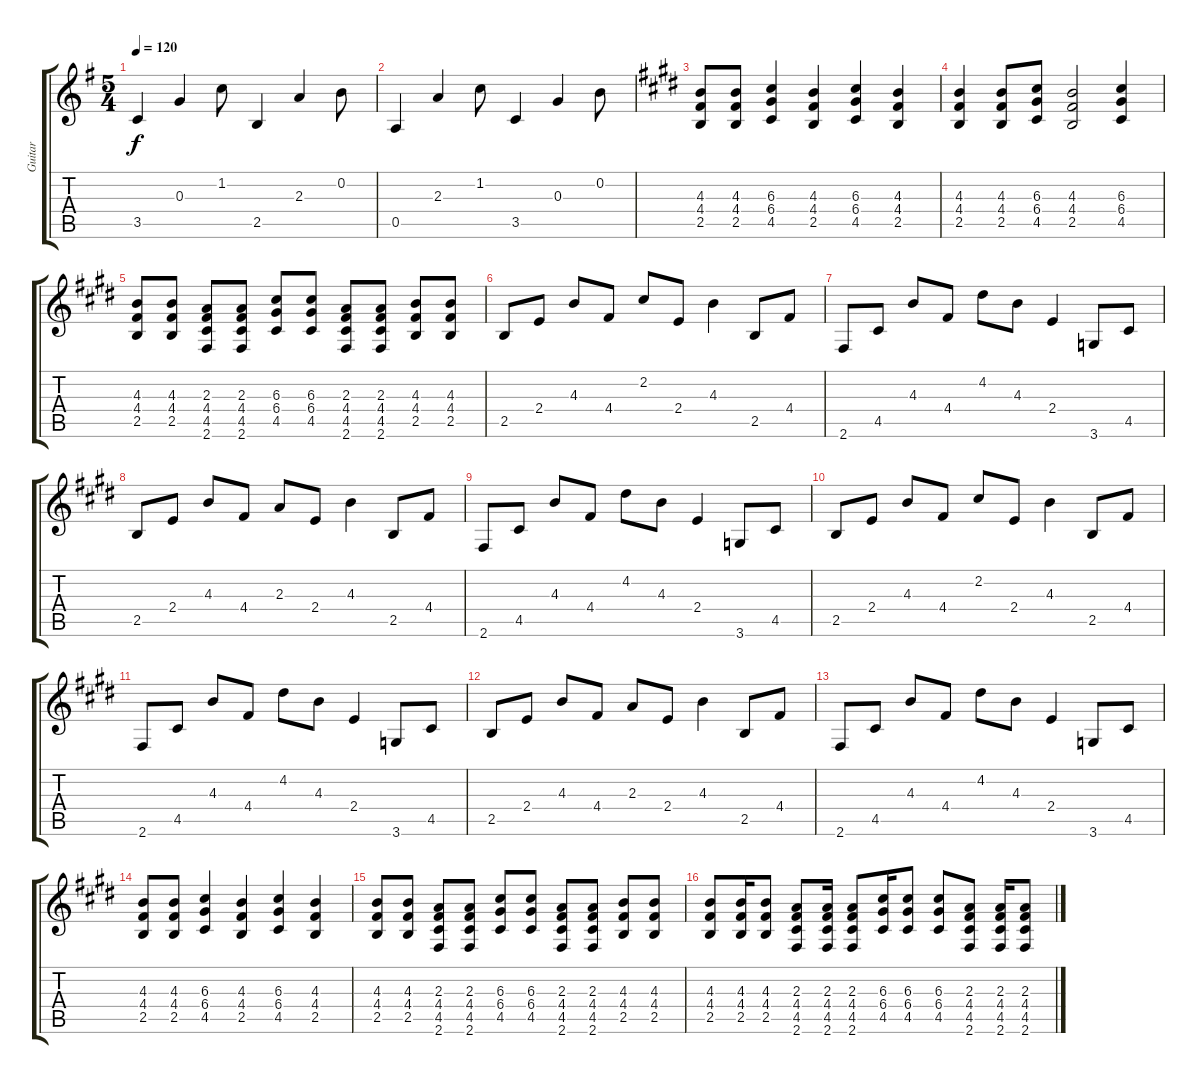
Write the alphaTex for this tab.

\track ("Guitar" "Guitar") {instrument acousticguitarnylon}
\staff {score tabs}
\tuning (E4 B3 G3 D3 A2 E2) {hide}
\ts (5 4)
\tempo 120
\clef g2
\ks g
3.5.4{dy f instrument acousticguitarnylon} 0.3.4 1.2.8 2.5.4 2.3.4 0.2.8 |
0.5.4 2.3.4 1.2.8 3.5.4 0.3.4 0.2.8 |
\ks e
(4.3 4.4 2.5).8 (4.3 4.4 2.5).8 (6.3 6.4 4.5).4 (4.3 4.4 2.5).4 (6.3 6.4 4.5).4 (4.3 4.4 2.5).4 |
(4.3 4.4 2.5).4 (4.3 4.4 2.5).8 (6.3 6.4 4.5).8 (4.3 4.4 2.5).2 (6.3 6.4 4.5).4 |
(4.3 4.4 2.5).8 (4.3 4.4 2.5).8 (2.3 4.4 4.5 2.6).8 (2.3 4.4 4.5 2.6).8 (6.3 6.4 4.5).8 (6.3 6.4 4.5).8 (2.3 4.4 4.5 2.6).8 (2.3 4.4 4.5 2.6).8 (4.3 4.4 2.5).8 (4.3 4.4 2.5).8 |
2.5.8{instrument acousticguitarnylon} 2.4.8 4.3.8 4.4.8 2.2.8 2.4.8 4.3.4 2.5.8 4.4.8 |
2.6.8 4.5.8 4.3.8 4.4.8 4.2.8 4.3.8 2.4.4 3.6.8 4.5.8 |
2.5.8 2.4.8 4.3.8 4.4.8 2.3.8 2.4.8 4.3.4 2.5.8 4.4.8 |
2.6.8 4.5.8 4.3.8 4.4.8 4.2.8 4.3.8 2.4.4 3.6.8 4.5.8 |
2.5.8{instrument acousticguitarnylon} 2.4.8 4.3.8 4.4.8 2.2.8 2.4.8 4.3.4 2.5.8 4.4.8 |
2.6.8 4.5.8 4.3.8 4.4.8 4.2.8 4.3.8 2.4.4 3.6.8 4.5.8 |
2.5.8 2.4.8 4.3.8 4.4.8 2.3.8 2.4.8 4.3.4 2.5.8 4.4.8 |
2.6.8 4.5.8 4.3.8 4.4.8 4.2.8 4.3.8 2.4.4 3.6.8 4.5.8 |
(4.3 4.4 2.5).8 (4.3 4.4 2.5).8 (6.3 6.4 4.5).4 (4.3 4.4 2.5).4 (6.3 6.4 4.5).4 (4.3 4.4 2.5).4 |
(4.3 4.4 2.5).8 (4.3 4.4 2.5).8 (2.3 4.4 4.5 2.6).8 (2.3 4.4 4.5 2.6).8 (6.3 6.4 4.5).8 (6.3 6.4 4.5).8 (2.3 4.4 4.5 2.6).8 (2.3 4.4 4.5 2.6).8 (4.3 4.4 2.5).8 (4.3 4.4 2.5).8 |
(4.3 4.4 2.5).8 (4.3 4.4 2.5).16 (4.3 4.4 2.5).8 (2.3 4.4 4.5 2.6).8 (2.3 4.4 4.5 2.6).16 (2.3 4.4 4.5 2.6).8 (6.3 6.4 4.5).16 (6.3 6.4 4.5).8 (6.3 6.4 4.5).8 (2.3 4.4 4.5 2.6).8 (2.3 4.4 4.5 2.6).16 (2.3 4.4 4.5 2.6).8
